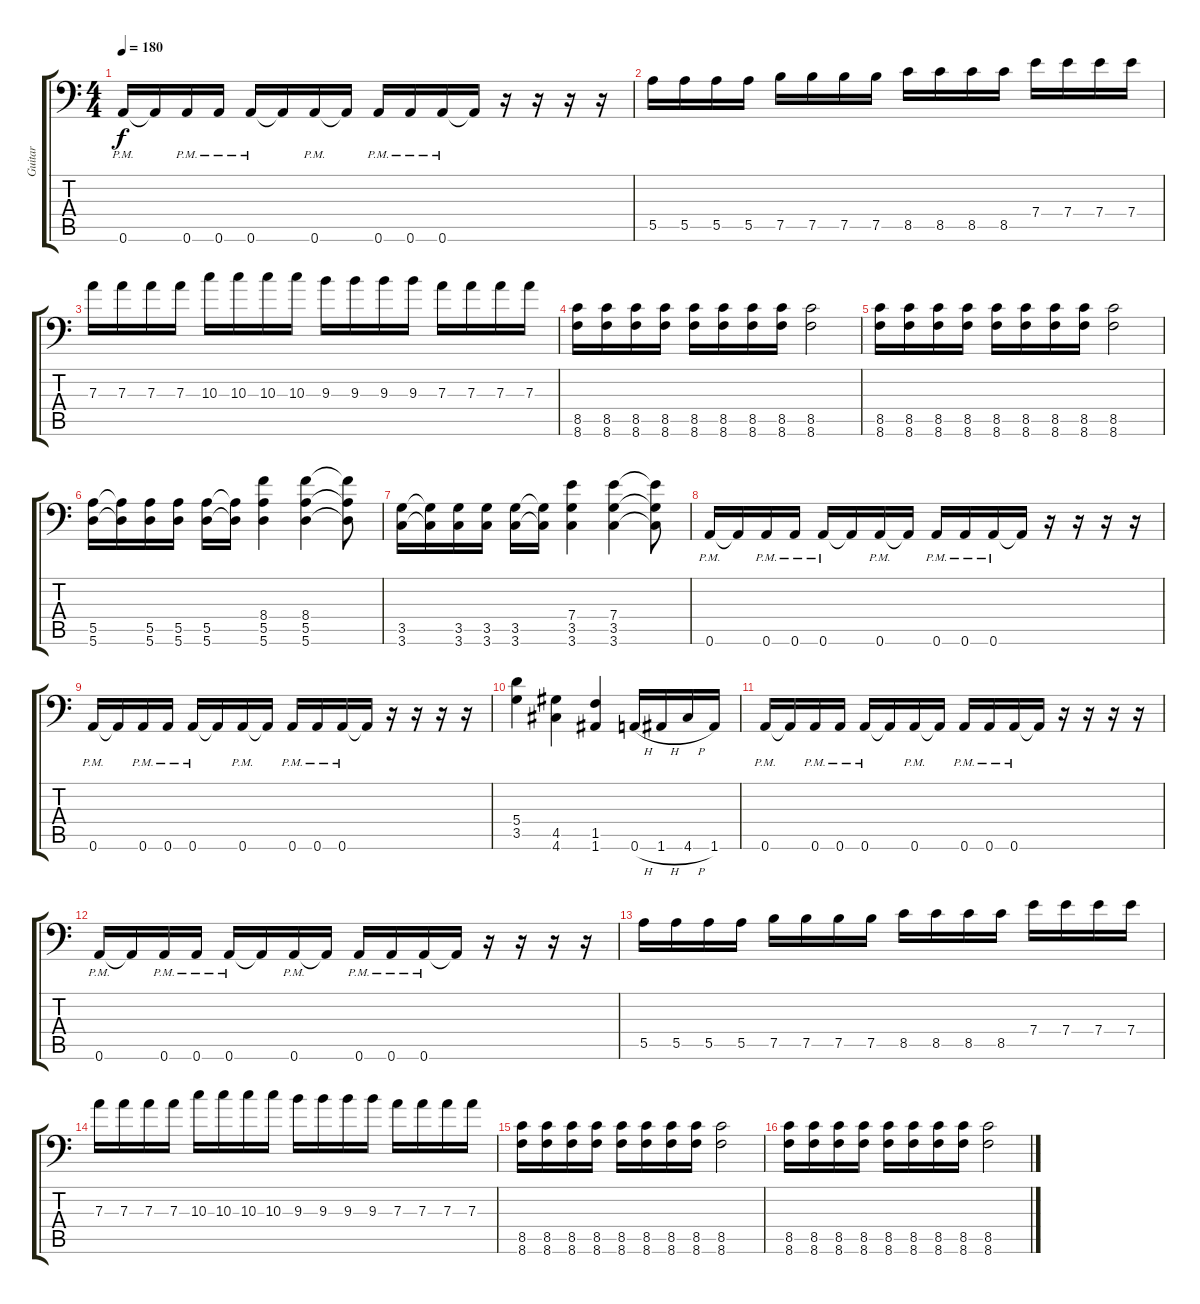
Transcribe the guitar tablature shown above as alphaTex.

\track ("Guitar" "Guitar") {instrument distortionguitar}
\staff {score tabs}
\tuning (B3 Gb3 D3 A2 E2 A1) {hide}
\ts (4 4)
\tempo 180
\clef f4
\ks c
0.6{pm}.16{dy f} 0.6{t}.16 0.6{pm}.16 0.6{pm}.16 0.6{pm}.16 0.6{t}.16 0.6{pm}.16 0.6{t}.16 0.6{pm}.16 0.6{pm}.16 0.6{pm}.16 0.6{t}.16 r.16 r.16 r.16 r.16 |
5.5.16 5.5.16 5.5.16 5.5.16 7.5.16 7.5.16 7.5.16 7.5.16 8.5.16 8.5.16 8.5.16 8.5.16 7.4.16 7.4.16 7.4.16 7.4.16 |
7.3.16 7.3.16 7.3.16 7.3.16 10.3.16 10.3.16 10.3.16 10.3.16 9.3.16 9.3.16 9.3.16 9.3.16 7.3.16 7.3.16 7.3.16 7.3.16 |
(8.5 8.6).16 (8.5 8.6).16 (8.5 8.6).16 (8.5 8.6).16 (8.5 8.6).16 (8.5 8.6).16 (8.5 8.6).16 (8.5 8.6).16 (8.5 8.6).2 |
(8.5 8.6).16 (8.5 8.6).16 (8.5 8.6).16 (8.5 8.6).16 (8.5 8.6).16 (8.5 8.6).16 (8.5 8.6).16 (8.5 8.6).16 (8.5 8.6).2 |
(5.5 5.6).16 (5.5{t} 5.6{t}).16 (5.5 5.6).16 (5.5 5.6).16 (5.5 5.6).16 (5.5{t} 5.6{t}).16 (8.4 5.5 5.6).4 (8.4 5.5 5.6).4 (8.4{t} 5.5{t} 5.6{t}).8 |
(3.5 3.6).16 (3.5{t} 3.6{t}).16 (3.5 3.6).16 (3.5 3.6).16 (3.5 3.6).16 (3.5{t} 3.6{t}).16 (7.4 3.5 3.6).4 (7.4 3.5 3.6).4 (7.4{t} 3.5{t} 3.6{t}).8 |
0.6{pm}.16 0.6{t}.16 0.6{pm}.16 0.6{pm}.16 0.6{pm}.16 0.6{t}.16 0.6{pm}.16 0.6{t}.16 0.6{pm}.16 0.6{pm}.16 0.6{pm}.16 0.6{t}.16 r.16 r.16 r.16 r.16 |
0.6{pm}.16 0.6{t}.16 0.6{pm}.16 0.6{pm}.16 0.6{pm}.16 0.6{t}.16 0.6{pm}.16 0.6{t}.16 0.6{pm}.16 0.6{pm}.16 0.6{pm}.16 0.6{t}.16 r.16 r.16 r.16 r.16 |
(5.4 3.5).4 (4.5 4.6).4 (1.5 1.6).4 0.6{h}.16 1.6{h}.16 4.6{h}.16 1.6.16 |
0.6{pm}.16 0.6{t}.16 0.6{pm}.16 0.6{pm}.16 0.6{pm}.16 0.6{t}.16 0.6{pm}.16 0.6{t}.16 0.6{pm}.16 0.6{pm}.16 0.6{pm}.16 0.6{t}.16 r.16 r.16 r.16 r.16 |
0.6{pm}.16 0.6{t}.16 0.6{pm}.16 0.6{pm}.16 0.6{pm}.16 0.6{t}.16 0.6{pm}.16 0.6{t}.16 0.6{pm}.16 0.6{pm}.16 0.6{pm}.16 0.6{t}.16 r.16 r.16 r.16 r.16 |
5.5.16 5.5.16 5.5.16 5.5.16 7.5.16 7.5.16 7.5.16 7.5.16 8.5.16 8.5.16 8.5.16 8.5.16 7.4.16 7.4.16 7.4.16 7.4.16 |
7.3.16 7.3.16 7.3.16 7.3.16 10.3.16 10.3.16 10.3.16 10.3.16 9.3.16 9.3.16 9.3.16 9.3.16 7.3.16 7.3.16 7.3.16 7.3.16 |
(8.5 8.6).16 (8.5 8.6).16 (8.5 8.6).16 (8.5 8.6).16 (8.5 8.6).16 (8.5 8.6).16 (8.5 8.6).16 (8.5 8.6).16 (8.5 8.6).2 |
(8.5 8.6).16 (8.5 8.6).16 (8.5 8.6).16 (8.5 8.6).16 (8.5 8.6).16 (8.5 8.6).16 (8.5 8.6).16 (8.5 8.6).16 (8.5 8.6).2
